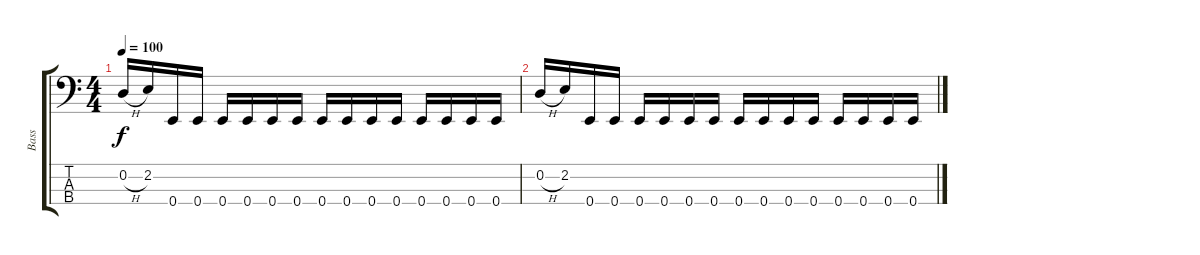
\track ("Bass" "Bass") {instrument electricbassfinger}
\staff {score tabs}
\tuning (G2 D2 A1 E1) {hide}
\ts (4 4)
\tempo 100
\clef f4
\ks c
0.2{h}.16{dy f} 2.2.16 0.4.16 0.4.16 0.4.16 0.4.16 0.4.16 0.4.16 0.4.16 0.4.16 0.4.16 0.4.16 0.4.16 0.4.16 0.4.16 0.4.16 |
0.2{h}.16 2.2.16 0.4.16 0.4.16 0.4.16 0.4.16 0.4.16 0.4.16 0.4.16 0.4.16 0.4.16 0.4.16 0.4.16 0.4.16 0.4.16 0.4.16
